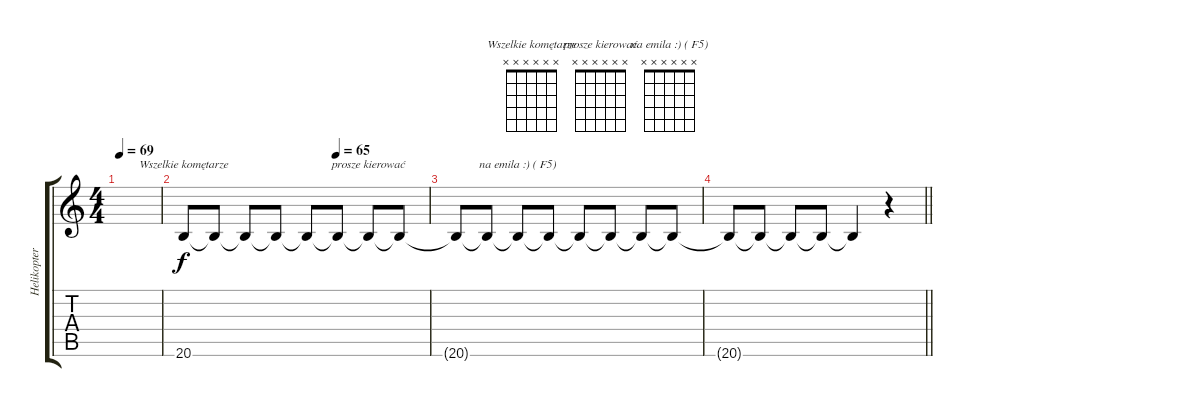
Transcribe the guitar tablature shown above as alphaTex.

\track ("Helikopter:)" "Helikopter") {instrument helicopter}
\staff {score tabs}
\tuning (Eb4 Bb3 Gb3 Db3 Ab2 Eb2) {hide}
\chord ("Wszelkie komętarze " x x x x x x)
\chord ("prosze kierować" x x x x x x)
\chord ("na emila :) ( F5) " x x x x x x)
\ts (4 4)
\tempo 69
\clef g2
\ks c
|
\tempo (65 0.625)
20.6.8{ch "Wszelkie komętarze " volume 0 balance 0 instrument helicopter} 20.6{t}.8{volume 16 balance 16} 20.6{t}.8 20.6{t}.8 20.6{t}.8 20.6{t}.8 20.6{t}.8{ch "prosze kierować"} 20.6{t}.8 |
20.6{t}.8 20.6{t}.8{volume 0} 20.6{t}.8{ch "na emila :) ( F5) "} 20.6{t}.8 20.6{t}.8 20.6{t}.8 20.6{t}.8 20.6{t}.8 |
\barLineRight lightlight
20.6{t}.8 20.6{t}.8 20.6{t}.8 20.6{t}.8 20.6{t}.4 r.4
